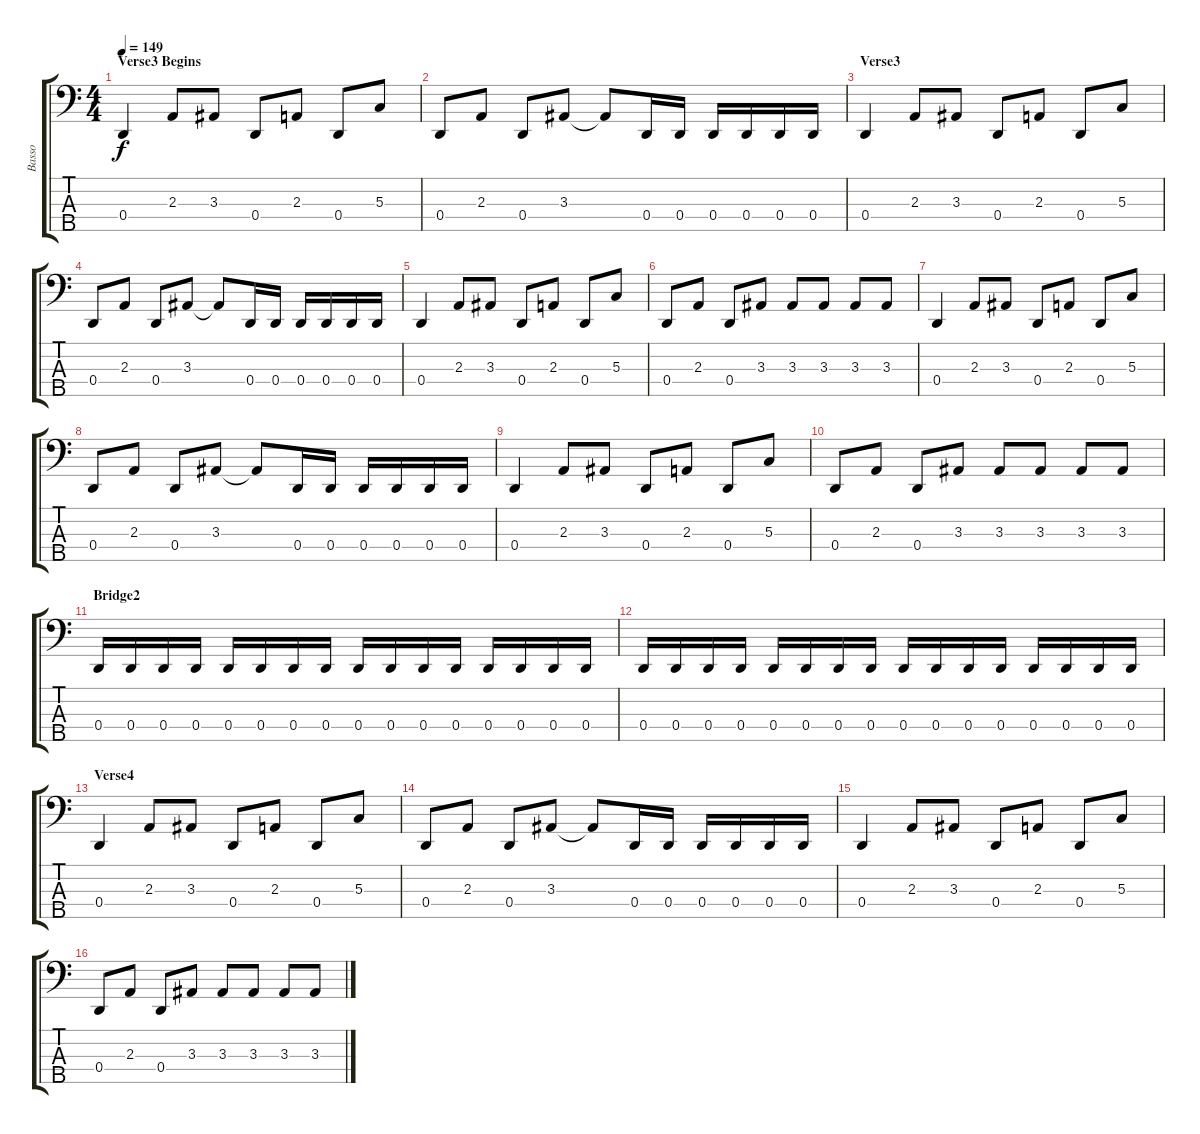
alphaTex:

\track ("Basso" "Basso") {instrument electricbasspick}
\staff {score tabs}
\tuning (F2 C2 G1 D1 A0) {hide}
\ts (4 4)
\section ("" "Verse3 Begins")
\tempo 149
\clef f4
\ks c
0.4.4{dy f} 2.3.8 3.3.8 0.4.8 2.3.8 0.4.8 5.3.8 |
0.4.8 2.3.8 0.4.8 3.3.8 3.3{t}.8 0.4.16 0.4.16 0.4.16 0.4.16 0.4.16 0.4.16 |
\section ("" "Verse3")
0.4.4 2.3.8 3.3.8 0.4.8 2.3.8 0.4.8 5.3.8 |
0.4.8 2.3.8 0.4.8 3.3.8 3.3{t}.8 0.4.16 0.4.16 0.4.16 0.4.16 0.4.16 0.4.16 |
0.4.4 2.3.8 3.3.8 0.4.8 2.3.8 0.4.8 5.3.8 |
0.4.8 2.3.8 0.4.8 3.3.8 3.3.8 3.3.8 3.3.8 3.3.8 |
0.4.4 2.3.8 3.3.8 0.4.8 2.3.8 0.4.8 5.3.8 |
0.4.8 2.3.8 0.4.8 3.3.8 3.3{t}.8 0.4.16 0.4.16 0.4.16 0.4.16 0.4.16 0.4.16 |
0.4.4 2.3.8 3.3.8 0.4.8 2.3.8 0.4.8 5.3.8 |
0.4.8 2.3.8 0.4.8 3.3.8 3.3.8 3.3.8 3.3.8 3.3.8 |
\section ("" "Bridge2")
0.4.16 0.4.16 0.4.16 0.4.16 0.4.16 0.4.16 0.4.16 0.4.16 0.4.16 0.4.16 0.4.16 0.4.16 0.4.16 0.4.16 0.4.16 0.4.16 |
0.4.16 0.4.16 0.4.16 0.4.16 0.4.16 0.4.16 0.4.16 0.4.16 0.4.16 0.4.16 0.4.16 0.4.16 0.4.16 0.4.16 0.4.16 0.4.16 |
\section ("" "Verse4")
0.4.4 2.3.8 3.3.8 0.4.8 2.3.8 0.4.8 5.3.8 |
0.4.8 2.3.8 0.4.8 3.3.8 3.3{t}.8 0.4.16 0.4.16 0.4.16 0.4.16 0.4.16 0.4.16 |
0.4.4 2.3.8 3.3.8 0.4.8 2.3.8 0.4.8 5.3.8 |
0.4.8 2.3.8 0.4.8 3.3.8 3.3.8 3.3.8 3.3.8 3.3.8
